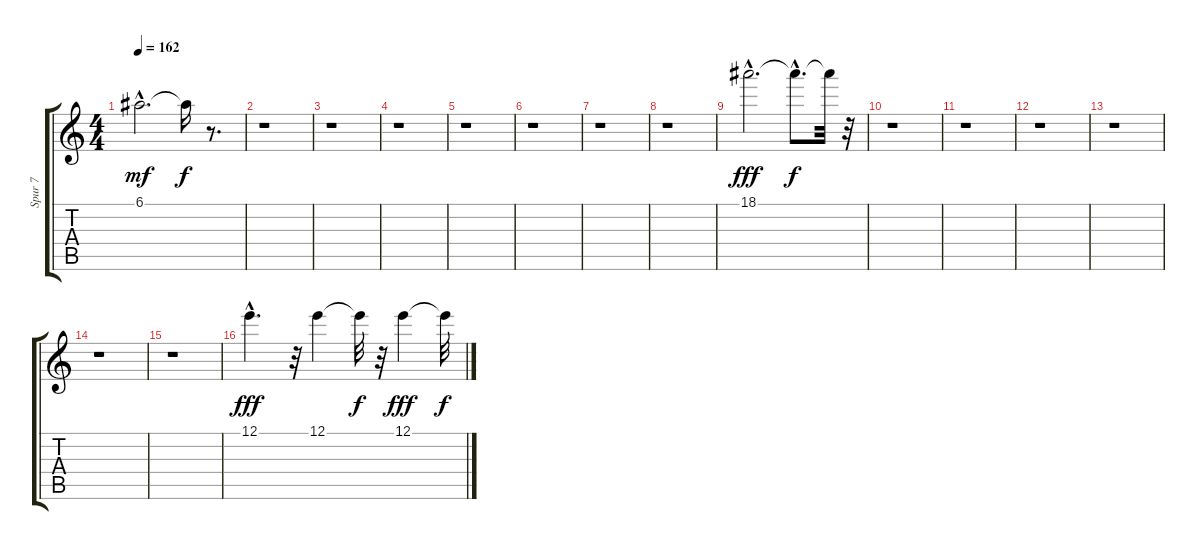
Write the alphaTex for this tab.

\track ("Spur 7" "Spur 7") {instrument distortionguitar}
\staff {score tabs}
\tuning (E4 B3 G3 D3 A2 E2) {hide}
\ts (4 4)
\tempo 162
\clef g2
\ks c
6.1{hac}.2{d dy mf} 6.1{t}.16{dy f} r.8{d} |
r.1 |
r.1 |
r.1 |
r.1 |
r.1 |
r.1 |
r.1 |
18.1{hac}.2{d dy fff} 18.1{hac t}.8{d dy f} 18.1{t}.32 r.32 |
r.1 |
r.1 |
r.1 |
r.1 |
r.1 |
r.1 |
12.1{hac}.4{d dy fff} r.32 12.1.4 12.1{t}.32{dy f} r.32 12.1.4{dy fff} 12.1{t}.32{dy f}
